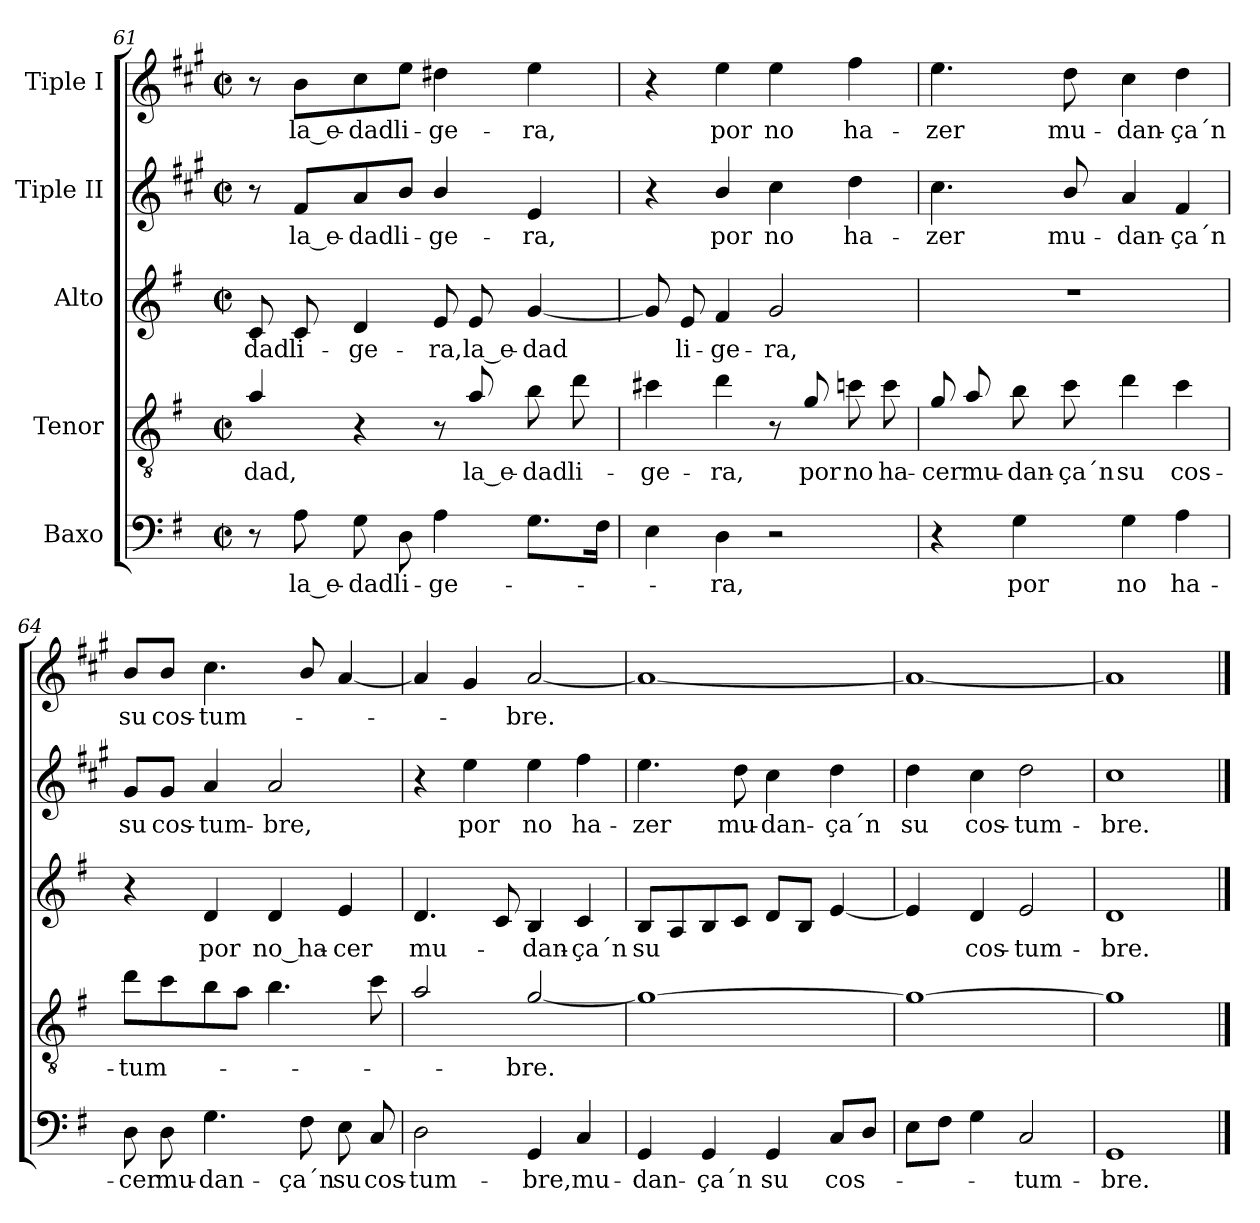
**kern	**text	**kern	**text	**kern	**text	**kern	**text	**kern	**text
*part5	*part5	*part4	*part4	*part3	*part3	*part2	*part2	*part1	*part1
*staff5	*staff5	*staff4	*staff4	*staff3	*staff3	*staff2	*staff2	*staff1	*staff1
*I"Baxo	*	*I"Tenor	*	*I"Alto	*	*I"Tiple II	*	*I"Tiple I	*
*clefF4	*	*clefGv2	*	*clefG2	*	*clefG2	*	*clefG2	*
*	*	*ITrd8c14	*	*	*	*ITrd1c2	*	*ITrd1c2	*
*k[f#]	*	*k[f#]	*	*k[f#]	*	*k[f#]	*	*k[f#]	*
*G:	*	*G:	*	*G:	*	*G:	*	*G:	*
*M2/2	*	*M2/2	*	*M2/2	*	*M2/2	*	*M2/2	*
*met(c|)	*	*met(c|)	*	*met(c|)	*	*met(c|)	*	*met(c|)	*
=61	=61	=61	=61	=61	=61	=61	=61	=61	=61
!	!	!	!LO:LY:b	!	!LO:LY:b	!	!	!	!
8r	.	4A/	-dad,	8c/	-dad	8r	.	8r	.
!	!LO:LY:b	!	!	!	!LO:LY:b	!	!LO:LY:b	!	!LO:LY:b
8A\	la_e-	.	.	8c/	li-	8e/L	la_e-	8a\L	la_e-
!	!LO:LY:b	!	!	!	!LO:LY:b	!	!LO:LY:b	!	!LO:LY:b
8G\	-dad	4r	.	4d/	-ge-	8g/	-dad	8b\	-dad
!	!LO:LY:b	!	!	!	!	!	!LO:LY:b	!	!LO:LY:b
8D\	li-	.	.	.	.	8a/J	li-	8dd\J	li-
!	!LO:LY:b	!	!	!	!LO:LY:b	!	!LO:LY:b	!	!LO:LY:b
4A\	-ge-	8r	.	8e/	-ra,	4a/	-ge-	4cc#X\	-ge-
!	!	!	!LO:LY:b	!	!LO:LY:b	!	!	!	!
.	.	8A/	la_e-	8e/	la_e-	.	.	.	.
!	!	!	!LO:LY:b	!	!LO:LY:b	!	!LO:LY:b	!	!LO:LY:b
8.G\L	.	8B\	-dad	[4g/	-dad	4d/	-ra,	4dd\	-ra,
!	!	!	!LO:LY:b	!	!	!	!	!	!
.	.	8d\	li-	.	.	.	.	.	.
16F#\Jk	.	.	.	.	.	.	.	.	.
=62	=62	=62	=62	=62	=62	=62	=62	=62	=62
!	!	!	!LO:LY:b	!	!	!	!	!	!
4E\	.	4c#X\	-ge-	8g/]	.	4r	.	4r	.
!	!	!	!	!	!LO:LY:b	!	!	!	!
.	.	.	.	8e/	li-	.	.	.	.
!	!LO:LY:b	!	!LO:LY:b	!	!LO:LY:b	!	!LO:LY:b	!	!LO:LY:b
4D\	-ra,	4d\	-ra,	4f#/	-ge-	4a/	por	4dd\	por
!	!	!	!	!	!LO:LY:b	!	!LO:LY:b	!	!LO:LY:b
2r	.	8r	.	2g/	-ra,	4b\	no	4dd\	no
!	!	!	!LO:LY:b	!	!	!	!	!	!
.	.	8G/	por	.	.	.	.	.	.
!	!	!	!LO:LY:b	!	!	!	!LO:LY:b	!	!LO:LY:b
.	.	8cn\	no	.	.	4cc\	ha-	4ee\	ha-
!	!	!	!LO:LY:b	!	!	!	!	!	!
.	.	8c\	ha-	.	.	.	.	.	.
=63	=63	=63	=63	=63	=63	=63	=63	=63	=63
!	!	!	!LO:LY:b	!	!	!	!LO:LY:b	!	!LO:LY:b
4r	.	8G/	-cer	1r	.	4.b\	-zer	4.dd\	-zer
!	!	!	!LO:LY:b	!	!	!	!	!	!
.	.	8A/	mu-	.	.	.	.	.	.
!	!LO:LY:b	!	!LO:LY:b	!	!	!	!	!	!
4G\	por	8B\	-dan-	.	.	.	.	.	.
!	!	!	!LO:LY:b	!	!	!	!LO:LY:b	!	!LO:LY:b
.	.	8c\	-ça´n	.	.	8a/	mu-	8cc\	mu-
!	!LO:LY:b	!	!LO:LY:b	!	!	!	!LO:LY:b	!	!LO:LY:b
4G\	no	4d\	su	.	.	4g/	-dan-	4b\	-dan-
!	!LO:LY:b	!	!LO:LY:b	!	!	!	!LO:LY:b	!	!LO:LY:b
4A\	ha-	4c\	cos-	.	.	4e/	-ça´n	4cc\	-ça´n
!!LO:LB:g=z
=64	=64	=64	=64	=64	=64	=64	=64	=64	=64
!	!LO:LY:b	!	!LO:LY:b	!	!	!	!LO:LY:b	!	!LO:LY:b
8D\	-cer	8d\L	-tum-	4r	.	8f#/L	su	8a/L	su
!	!LO:LY:b	!	!	!	!	!	!LO:LY:b	!	!LO:LY:b
8D\	mu-	8c\	.	.	.	8f#/J	cos-	8a/J	cos-
!	!LO:LY:b	!	!	!	!LO:LY:b	!	!LO:LY:b	!	!LO:LY:b
4.G\	-dan-	8B\	.	4d/	por	4g/	-tum-	4.b\	-tum-
.	.	8A\J	.	.	.	.	.	.	.
!	!	!	!	!	!LO:LY:b	!	!LO:LY:b	!	!
.	.	4.B\	.	4d/	no_ha-	2g/	-bre,	.	.
!	!LO:LY:b	!	!	!	!	!	!	!	!
8F#\	-ça´n	.	.	.	.	.	.	8a/	.
!	!LO:LY:b	!	!	!	!LO:LY:b	!	!	!	!
8E\	su	.	.	4e/	-cer	.	.	[4g/	.
!	!LO:LY:b	!	!	!	!	!	!	!	!
8C/	cos-	8c\	.	.	.	.	.	.	.
=65	=65	=65	=65	=65	=65	=65	=65	=65	=65
!	!LO:LY:b	!	!	!	!LO:LY:b	!	!	!	!
2D\	-tum-	2A/	.	4.d/	mu-	4r	.	4g/]	.
!	!	!	!	!	!	!	!LO:LY:b	!	!
.	.	.	.	.	.	4dd\	por	4f#/	.
.	.	.	.	8c/	.	.	.	.	.
!	!LO:LY:b	!	!LO:LY:b	!	!LO:LY:b	!	!LO:LY:b	!	!LO:LY:b
4GG/	-bre,	[2G/	-bre.	4B/	-dan-	4dd\	no	[2g/	-bre.
!	!LO:LY:b	!	!	!	!LO:LY:b	!	!LO:LY:b	!	!
4C/	mu-	.	.	4c/	-ça´n	4ee\	ha-	.	.
=66	=66	=66	=66	=66	=66	=66	=66	=66	=66
!	!LO:LY:b	!	!	!	!LO:LY:b	!	!LO:LY:b	!	!
4GG/	-dan-	1G_	.	8B/L	su	4.dd\	-zer	1g_	.
.	.	.	.	8A/	.	.	.	.	.
!	!LO:LY:b	!	!	!	!	!	!	!	!
4GG/	-ça´n	.	.	8B/	.	.	.	.	.
!	!	!	!	!	!	!	!LO:LY:b	!	!
.	.	.	.	8c/J	.	8cc\	mu-	.	.
!	!LO:LY:b	!	!	!	!	!	!LO:LY:b	!	!
4GG/	su	.	.	8d/L	.	4b\	-dan-	.	.
.	.	.	.	8B/J	.	.	.	.	.
!	!LO:LY:b	!	!	!	!	!	!LO:LY:b	!	!
8C/L	cos-	.	.	[4e/	.	4cc\	-ça´n	.	.
8D/J	.	.	.	.	.	.	.	.	.
=67	=67	=67	=67	=67	=67	=67	=67	=67	=67
!	!	!	!	!	!	!	!LO:LY:b	!	!
8E\L	.	1G_	.	4e/]	.	4cc\	su	1g_	.
8F#\J	.	.	.	.	.	.	.	.	.
!	!	!	!	!	!LO:LY:b	!	!LO:LY:b	!	!
4G\	.	.	.	4d/	cos-	4b\	cos-	.	.
!	!LO:LY:b	!	!	!	!LO:LY:b	!	!LO:LY:b	!	!
2C/	-tum-	.	.	2e/	-tum-	2cc\	-tum-	.	.
=68	=68	=68	=68	=68	=68	=68	=68	=68	=68
!	!LO:LY:b	!	!	!	!LO:LY:b	!	!LO:LY:b	!	!
1GG	-bre.	1G]	.	1d	-bre.	1b	-bre.	1g]	.
==	==	==	==	==	==	==	==	==	==
*-	*-	*-	*-	*-	*-	*-	*-	*-	*-
